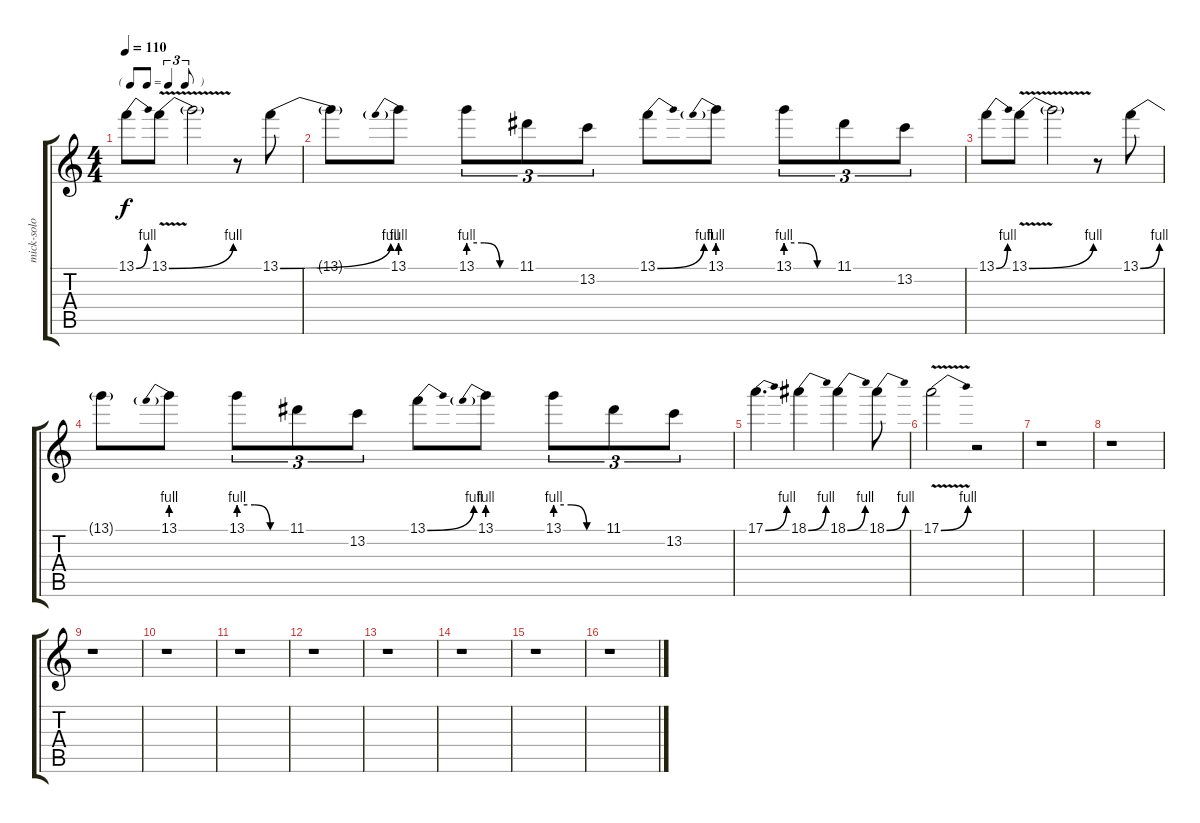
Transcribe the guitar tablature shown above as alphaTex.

\track ("mick-solo" "mick-solo") {instrument distortionguitar}
\staff {score tabs}
\tuning (E4 B3 G3 D3 A2 E2) {hide}
\ts (4 4)
\tf triplet8th
\tempo 110
\clef g2
\ks c
13.1{be (bend 0 0 60 4)}.8{dy f} 13.1{be (bend 0 0 60 4) v}.8 13.1{t}.2 r.8 13.1{be (bend 0 0 60 4)}.8 |
13.1{t}.8 13.1{be (prebend 0 4 60 4)}.8 13.1{be (custom 0 4 20 4 40 0 60 0)}.8{tu (3 2)} 11.1.8{tu (3 2)} 13.2.8{tu (3 2)} 13.1{be (bend 0 0 60 4)}.8 13.1{be (prebend 0 4 60 4)}.8 13.1{be (custom 0 4 20 4 40 0 60 0)}.8{tu (3 2)} 11.1.8{tu (3 2)} 13.2.8{tu (3 2)} |
13.1{be (bend 0 0 60 4)}.8 13.1{be (bend 0 0 60 4) v}.8 13.1{t}.2 r.8 13.1{be (bend 0 0 60 4)}.8 |
13.1{t}.8 13.1{be (prebend 0 4 60 4)}.8 13.1{be (custom 0 4 20 4 40 0 60 0)}.8{tu (3 2)} 11.1.8{tu (3 2)} 13.2.8{tu (3 2)} 13.1{be (bend 0 0 60 4)}.8 13.1{be (prebend 0 4 60 4)}.8 13.1{be (custom 0 4 20 4 40 0 60 0)}.8{tu (3 2)} 11.1.8{tu (3 2)} 13.2.8{tu (3 2)} |
17.1{be (bend 0 0 60 4)}.4{d} 18.1{be (bend 0 0 60 4)}.4 18.1{be (bend 0 0 60 4)}.4 18.1{be (bend 0 0 60 4)}.8 |
17.1{be (bend 0 0 60 4) v}.2 r.2 |
r.1 |
r.1 |
r.1 |
r.1 |
r.1 |
r.1 |
r.1 |
r.1 |
r.1 |
r.1
